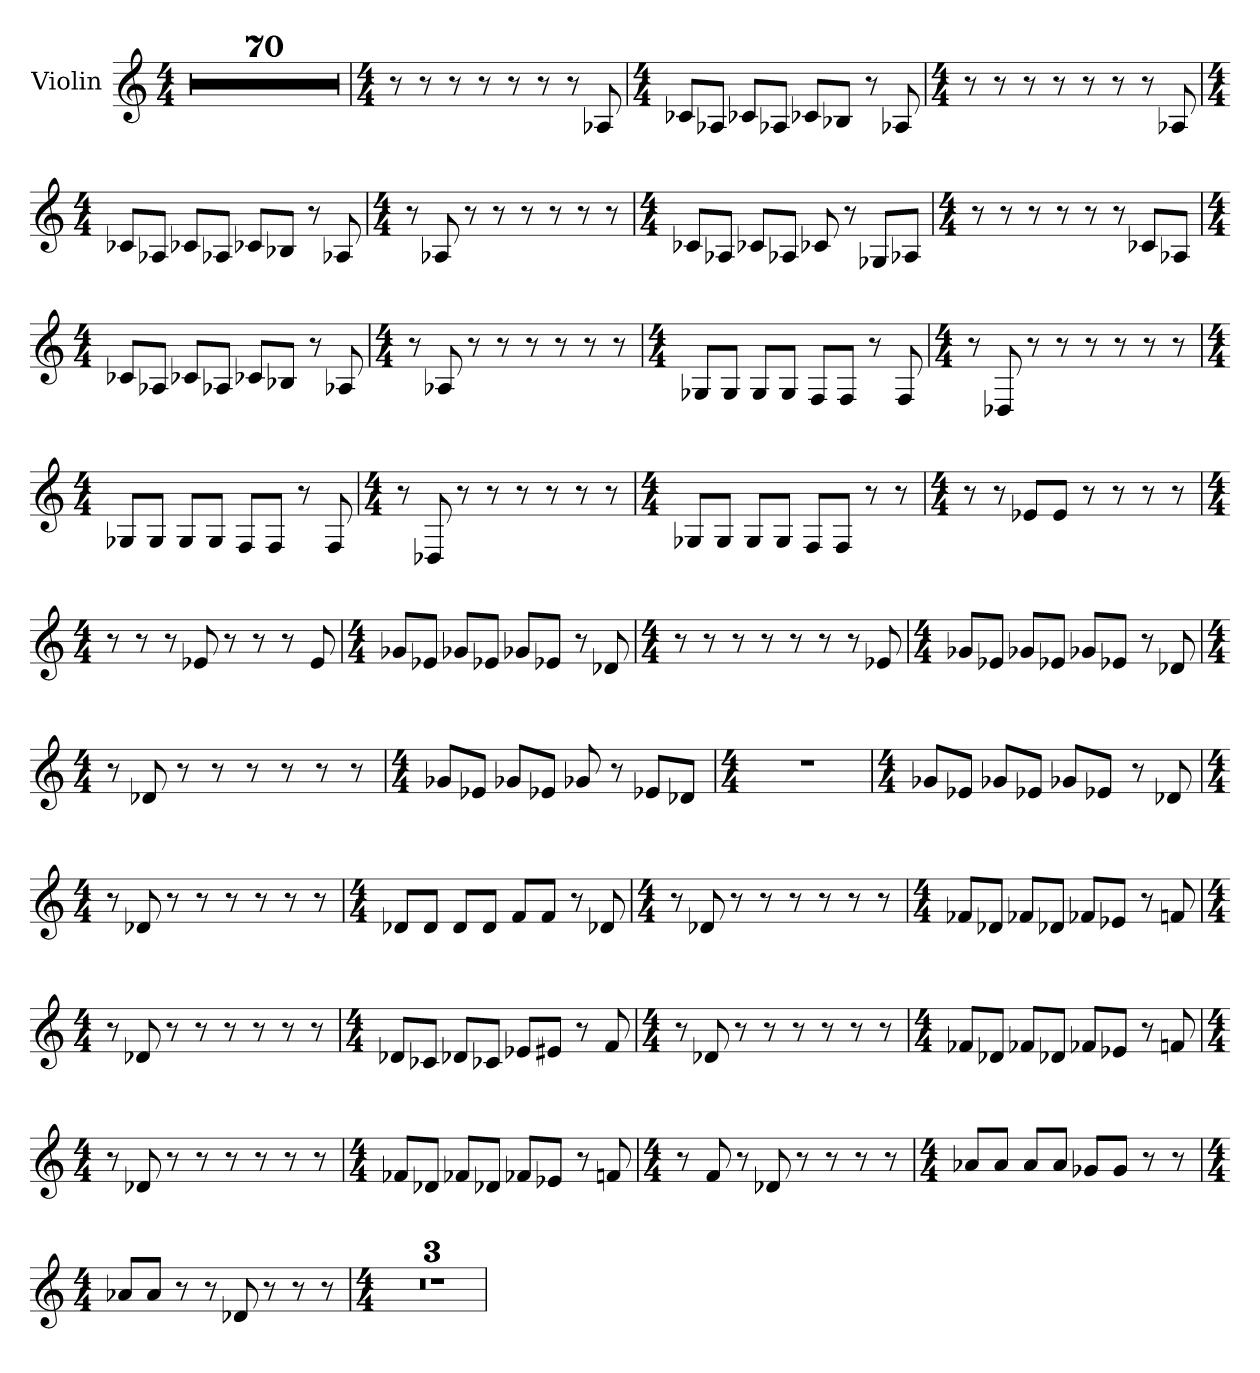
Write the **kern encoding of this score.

**kern
*part1
*staff1
*I"Violin
*I'Vln
*M4/4
=
1r
=
*M4/4
1r
=
*M4/4
1r
=
*M4/4
1r
=
*M4/4
1r
=
*M4/4
1r
=
*M4/4
1r
=
*M4/4
1r
=
*M4/4
1r
=
*M4/4
1r
=
*M4/4
1r
=
*M4/4
1r
=
*M4/4
1r
=
*M4/4
1r
=
*M4/4
1r
=
*M4/4
1r
=
*M4/4
1r
=
*M4/4
1r
=
*M4/4
1r
=
*M4/4
1r
=
*M4/4
1r
=
*M4/4
1r
=
*M4/4
1r
=
*M4/4
1r
=
*M4/4
1r
=
*M4/4
1r
=
*M4/4
1r
=
*M4/4
1r
=
*M4/4
1r
=
*M4/4
1r
=
*M4/4
1r
=
*M4/4
1r
=
*M4/4
1r
=
*M4/4
1r
=
*M4/4
1r
=
*M4/4
1r
=
*M4/4
1r
=
*M4/4
1r
=
*M4/4
1r
=
*M4/4
1r
=
*M4/4
1r
=
*M4/4
1r
=
*M4/4
1r
=
*M4/4
1r
=
*M4/4
1r
=
*M4/4
1r
=
*M4/4
1r
=
*M4/4
1r
=
*M4/4
1r
=
*M4/4
1r
=
*M4/4
1r
=
*M4/4
1r
=
*M4/4
1r
=
*M4/4
1r
=
*M4/4
1r
=
*M4/4
1r
=
*M4/4
1r
=
*M4/4
1r
=
*M4/4
1r
=
*M4/4
1r
=
*M4/4
1r
=
*M4/4
1r
=
*M4/4
1r
=
*M4/4
1r
=
*M4/4
1r
=
*M4/4
1r
=
*M4/4
1r
=
*M4/4
1r
=
*M4/4
1r
=
*M4/4
1r
=
*M4/4
8r
8r
8r
8r
8r
8r
8r
8A-X
=
*M4/4
8c-XL
8A-XJ
8c-XL
8A-XJ
8c-XL
8B-XJ
8r
8A-X
=
*M4/4
8r
8r
8r
8r
8r
8r
8r
8A-X
=
*M4/4
8c-XL
8A-XJ
8c-XL
8A-XJ
8c-XL
8B-XJ
8r
8A-X
=
*M4/4
8r
8A-X
8r
8r
8r
8r
8r
8r
=
*M4/4
8c-XL
8A-XJ
8c-XL
8A-XJ
8c-X
8r
8G-XL
8A-XJ
=
*M4/4
8r
8r
8r
8r
8r
8r
8c-XL
8A-XJ
=
*M4/4
8c-XL
8A-XJ
8c-XL
8A-XJ
8c-XL
8B-XJ
8r
8A-X
=
*M4/4
8r
8A-X
8r
8r
8r
8r
8r
8r
=
*M4/4
8G-XL
8G-J
8G-L
8G-J
8FL
8FJ
8r
8F
=
*M4/4
8r
8D-X
8r
8r
8r
8r
8r
8r
=
*M4/4
8G-XL
8G-J
8G-L
8G-J
8FL
8FJ
8r
8F
=
*M4/4
8r
8D-X
8r
8r
8r
8r
8r
8r
=
*M4/4
8G-XL
8G-J
8G-L
8G-J
8FL
8FJ
8r
8r
=
*M4/4
8r
8r
8e-XL
8e-J
8r
8r
8r
8r
=
*M4/4
8r
8r
8r
8e-X
8r
8r
8r
8e-
=
*M4/4
8g-XL
8e-XJ
8g-XL
8e-XJ
8g-XL
8e-XJ
8r
8d-X
=
*M4/4
8r
8r
8r
8r
8r
8r
8r
8e-X
=
*M4/4
8g-XL
8e-XJ
8g-XL
8e-XJ
8g-XL
8e-XJ
8r
8d-X
=
*M4/4
8r
8d-X
8r
8r
8r
8r
8r
8r
=
*M4/4
8g-XL
8e-XJ
8g-XL
8e-XJ
8g-X
8r
8e-XL
8d-XJ
=
*M4/4
1r
=
*M4/4
8g-XL
8e-XJ
8g-XL
8e-XJ
8g-XL
8e-XJ
8r
8d-X
=
*M4/4
8r
8d-X
8r
8r
8r
8r
8r
8r
=
*M4/4
8d-XL
8d-J
8d-L
8d-J
8fL
8fJ
8r
8d-X
=
*M4/4
8r
8d-X
8r
8r
8r
8r
8r
8r
=
*M4/4
8f-XL
8d-XJ
8f-XL
8d-XJ
8f-XL
8e-XJ
8r
8fn
=
*M4/4
8r
8d-X
8r
8r
8r
8r
8r
8r
=
*M4/4
8d-XL
8c-XJ
8d-XL
8c-XJ
8e-XL
8e#XJ
8r
8f
=
*M4/4
8r
8d-X
8r
8r
8r
8r
8r
8r
=
*M4/4
8f-XL
8d-XJ
8f-XL
8d-XJ
8f-XL
8e-XJ
8r
8fn
=
*M4/4
8r
8d-X
8r
8r
8r
8r
8r
8r
=
*M4/4
8f-XL
8d-XJ
8f-XL
8d-XJ
8f-XL
8e-XJ
8r
8fn
=
*M4/4
8r
8f
8r
8d-X
8r
8r
8r
8r
=
*M4/4
8a-XL
8a-J
8a-L
8a-J
8g-XL
8g-J
8r
8r
=
*M4/4
8a-XL
8a-J
8r
8r
8d-X
8r
8r
8r
=
*M4/4
1r
=
*M4/4
1r
=
*M4/4
1r
=
*-
